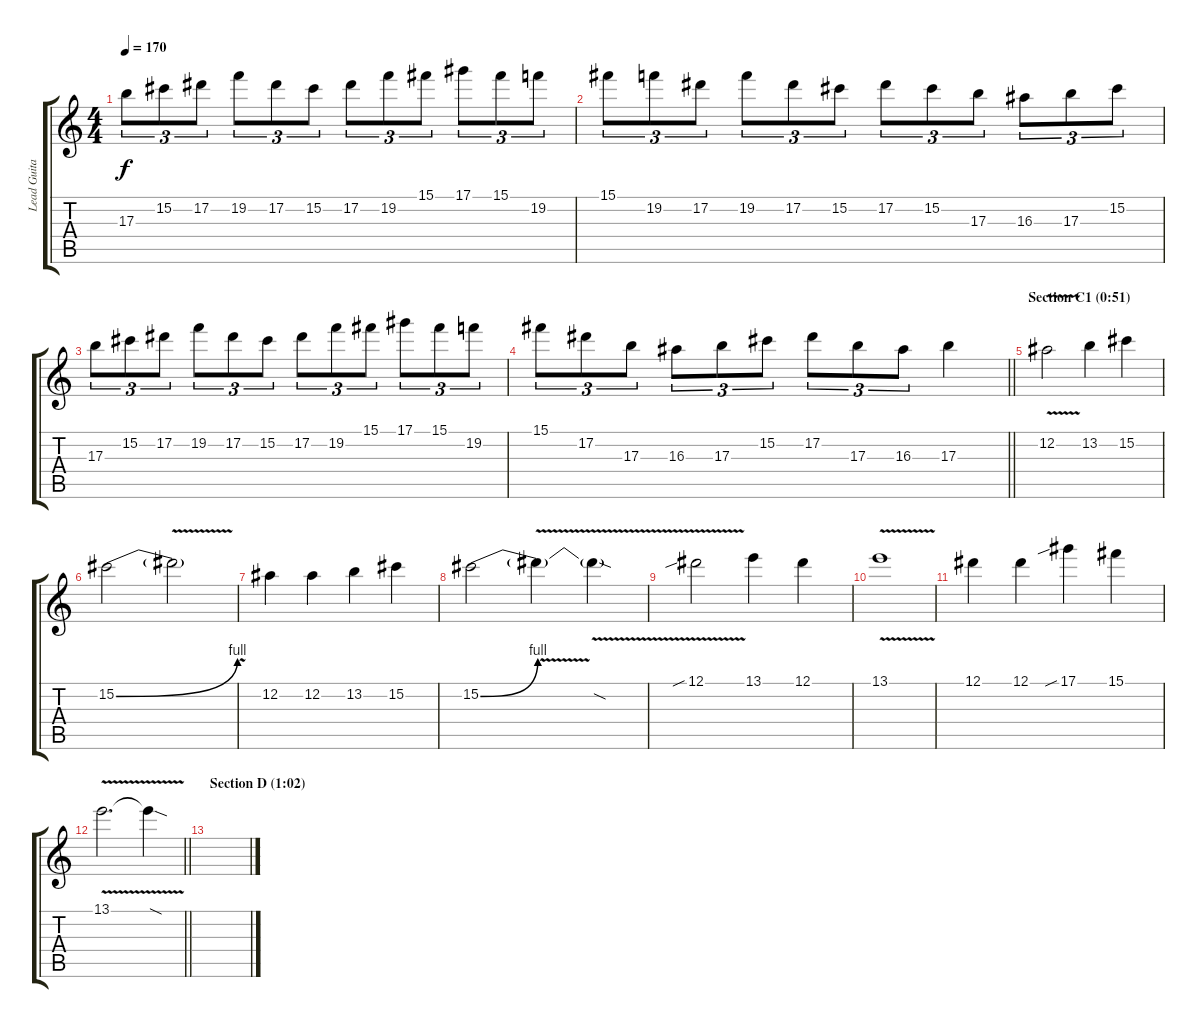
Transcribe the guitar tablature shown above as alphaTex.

\track ("Lead Guitar 2" "Lead Guita") {instrument distortionguitar}
\staff {score tabs}
\tuning (Eb4 Bb3 Gb3 Db3 Ab2 Eb2) {hide}
\ts (4 4)
\tempo 170
\clef g2
\ks c
17.3.8{tu (3 2) dy f} 15.2.8{tu (3 2)} 17.2.8{tu (3 2)} 19.2.8{tu (3 2)} 17.2.8{tu (3 2)} 15.2.8{tu (3 2)} 17.2.8{tu (3 2)} 19.2.8{tu (3 2)} 15.1.8{tu (3 2)} 17.1.8{tu (3 2)} 15.1.8{tu (3 2)} 19.2.8{tu (3 2)} |
15.1.8{tu (3 2)} 19.2.8{tu (3 2)} 17.2.8{tu (3 2)} 19.2.8{tu (3 2)} 17.2.8{tu (3 2)} 15.2.8{tu (3 2)} 17.2.8{tu (3 2)} 15.2.8{tu (3 2)} 17.3.8{tu (3 2)} 16.3.8{tu (3 2)} 17.3.8{tu (3 2)} 15.2.8{tu (3 2)} |
17.3.8{tu (3 2)} 15.2.8{tu (3 2)} 17.2.8{tu (3 2)} 19.2.8{tu (3 2)} 17.2.8{tu (3 2)} 15.2.8{tu (3 2)} 17.2.8{tu (3 2)} 19.2.8{tu (3 2)} 15.1.8{tu (3 2)} 17.1.8{tu (3 2)} 15.1.8{tu (3 2)} 19.2.8{tu (3 2)} |
\barLineRight lightlight
15.1.8{tu (3 2)} 17.2.8{tu (3 2)} 17.3.8{tu (3 2)} 16.3.8{tu (3 2)} 17.3.8{tu (3 2)} 15.2.8{tu (3 2)} 17.2.8{tu (3 2)} 17.3.8{tu (3 2)} 16.3.8{tu (3 2)} 17.3.4 |
\section ("" "Section C1 (0:51)")
12.2{v}.2 13.2.4 15.2.4 |
15.2{be (bend 0 0 60 4)}.2 15.2{v t}.2 |
12.2.4 12.2.4 13.2.4 15.2.4 |
15.2{be (bend 0 0 60 4)}.2 15.2{v t}.4 15.2{sod t}.4 |
12.1{v sib}.2 13.1.4 12.1.4 |
13.1{v}.1 |
12.1.4 12.1.4 17.1{sib}.4 15.1.4 |
\barLineRight lightlight
13.1{v}.2{d} 13.1{sod t}.4 |
\section ("" "Section D (1:02)")
